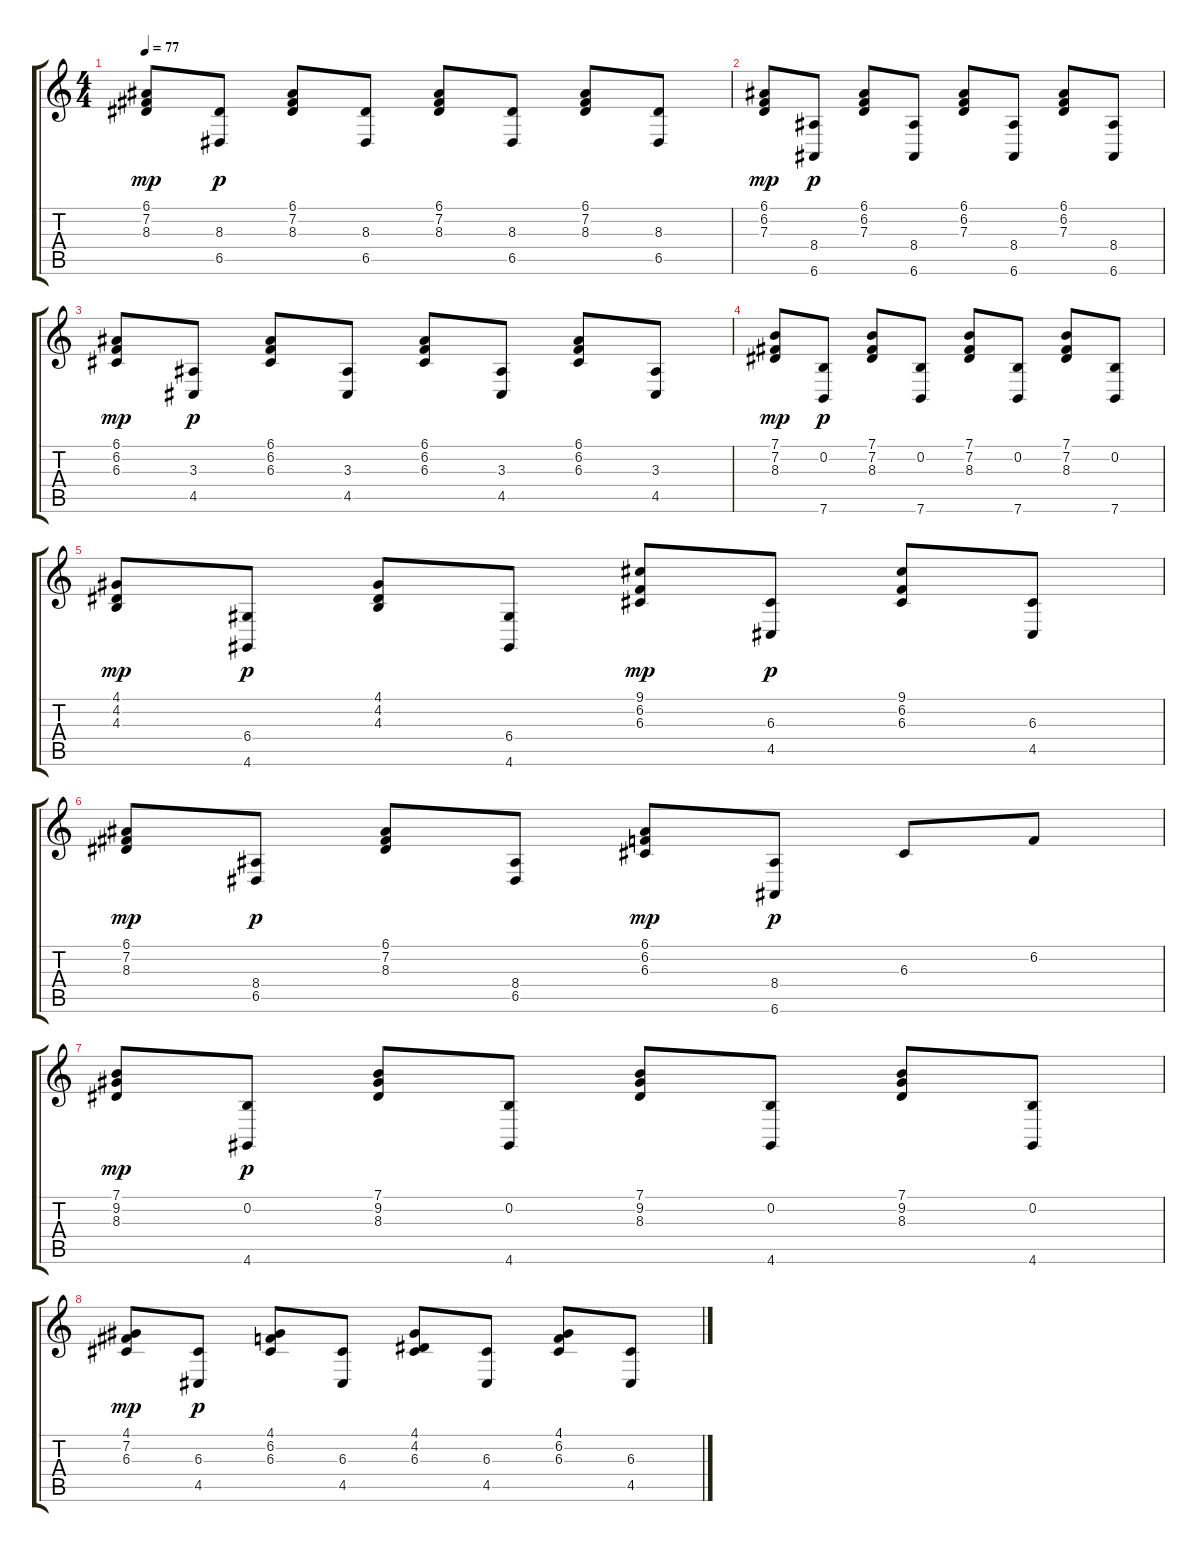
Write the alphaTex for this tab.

\track "" {instrument acousticgrandpiano}
\staff {score tabs}
\tuning (E4 B3 G3 D3 A2 E2) {hide}
\ts (4 4)
\tempo 77
\clef g2
\ks c
(6.1 7.2 8.3).8{dy mp} (8.3 6.5).8{dy p} (6.1 7.2 8.3).8 (8.3 6.5).8 (6.1 7.2 8.3).8 (8.3 6.5).8 (6.1 7.2 8.3).8 (8.3 6.5).8 |
(6.1 6.2 7.3).8{dy mp} (8.4 6.6).8{dy p} (6.1 6.2 7.3).8 (8.4 6.6).8 (6.1 6.2 7.3).8 (8.4 6.6).8 (6.1 6.2 7.3).8 (8.4 6.6).8 |
(6.1 6.2 6.3).8{dy mp} (3.3 4.5).8{dy p} (6.1 6.2 6.3).8 (3.3 4.5).8 (6.1 6.2 6.3).8 (3.3 4.5).8 (6.1 6.2 6.3).8 (3.3 4.5).8 |
(7.1 7.2 8.3).8{dy mp} (0.2 7.6).8{dy p} (7.1 7.2 8.3).8 (0.2 7.6).8 (7.1 7.2 8.3).8 (0.2 7.6).8 (7.1 7.2 8.3).8 (0.2 7.6).8 |
(4.1 4.2 4.3).8{dy mp} (6.4 4.6).8{dy p} (4.1 4.2 4.3).8 (6.4 4.6).8 (9.1 6.2 6.3).8{dy mp} (6.3 4.5).8{dy p} (9.1 6.2 6.3).8 (6.3 4.5).8 |
(6.1 7.2 8.3).8{dy mp} (8.4 6.5).8{dy p} (6.1 7.2 8.3).8 (8.4 6.5).8 (6.1 6.2 6.3).8{dy mp} (8.4 6.6).8{dy p} 6.3.8 6.2.8 |
(7.1 9.2 8.3).8{dy mp} (0.2 4.6).8{dy p} (7.1 9.2 8.3).8 (0.2 4.6).8 (7.1 9.2 8.3).8 (0.2 4.6).8 (7.1 9.2 8.3).8 (0.2 4.6).8 |
(4.1 7.2 6.3).8{dy mp} (6.3 4.5).8{dy p} (4.1 6.2 6.3).8 (6.3 4.5).8 (4.1 4.2 6.3).8 (6.3 4.5).8 (4.1 6.2 6.3).8 (6.3 4.5).8
